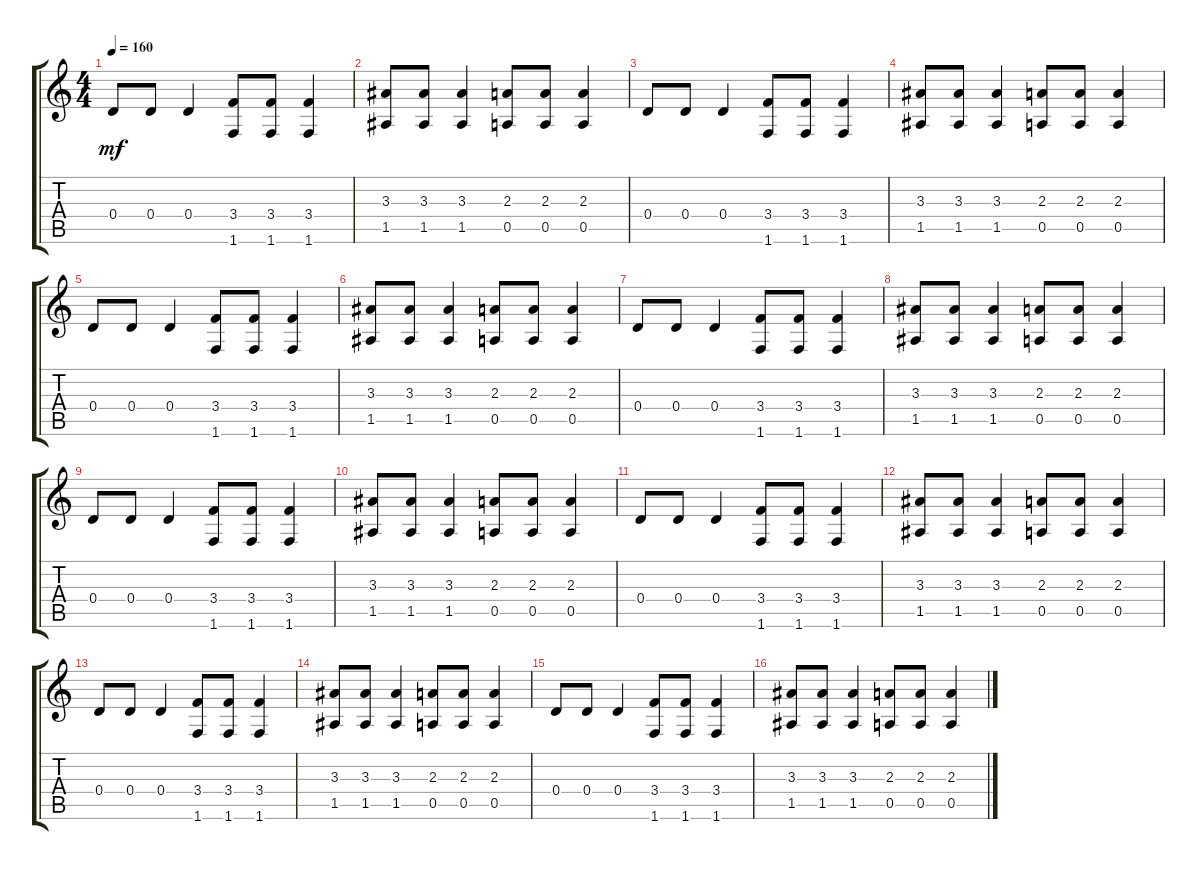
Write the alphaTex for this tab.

\track "" {instrument distortionguitar}
\staff {score tabs}
\tuning (E4 B3 G3 D3 A2 E2) {hide}
\ts (4 4)
\tempo 160
\clef g2
\ks c
0.4.8{dy mf instrument distortionguitar} 0.4.8 0.4.4 (3.4 1.6).8 (3.4 1.6).8 (3.4 1.6).4 |
(3.3 1.5).8 (3.3 1.5).8 (3.3 1.5).4 (2.3 0.5).8 (2.3 0.5).8 (2.3 0.5).4 |
0.4.8 0.4.8 0.4.4 (3.4 1.6).8 (3.4 1.6).8 (3.4 1.6).4 |
(3.3 1.5).8 (3.3 1.5).8 (3.3 1.5).4 (2.3 0.5).8 (2.3 0.5).8 (2.3 0.5).4 |
0.4.8 0.4.8 0.4.4 (3.4 1.6).8 (3.4 1.6).8 (3.4 1.6).4 |
(3.3 1.5).8 (3.3 1.5).8 (3.3 1.5).4 (2.3 0.5).8 (2.3 0.5).8 (2.3 0.5).4 |
0.4.8 0.4.8 0.4.4 (3.4 1.6).8 (3.4 1.6).8 (3.4 1.6).4 |
(3.3 1.5).8 (3.3 1.5).8 (3.3 1.5).4 (2.3 0.5).8 (2.3 0.5).8 (2.3 0.5).4 |
0.4.8 0.4.8 0.4.4 (3.4 1.6).8 (3.4 1.6).8 (3.4 1.6).4 |
(3.3 1.5).8 (3.3 1.5).8 (3.3 1.5).4 (2.3 0.5).8 (2.3 0.5).8 (2.3 0.5).4 |
0.4.8 0.4.8 0.4.4 (3.4 1.6).8 (3.4 1.6).8 (3.4 1.6).4 |
(3.3 1.5).8 (3.3 1.5).8 (3.3 1.5).4 (2.3 0.5).8 (2.3 0.5).8 (2.3 0.5).4 |
0.4.8 0.4.8 0.4.4 (3.4 1.6).8 (3.4 1.6).8 (3.4 1.6).4 |
(3.3 1.5).8 (3.3 1.5).8 (3.3 1.5).4 (2.3 0.5).8 (2.3 0.5).8 (2.3 0.5).4 |
0.4.8 0.4.8 0.4.4 (3.4 1.6).8 (3.4 1.6).8 (3.4 1.6).4 |
(3.3 1.5).8 (3.3 1.5).8 (3.3 1.5).4 (2.3 0.5).8 (2.3 0.5).8 (2.3 0.5).4
